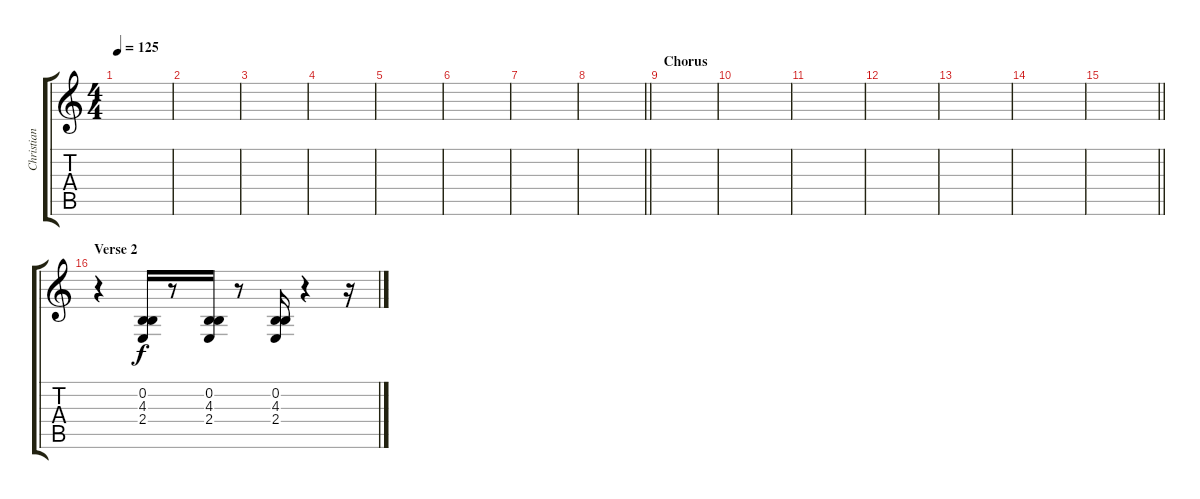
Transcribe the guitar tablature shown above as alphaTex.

\track ("Christian L. (Keyboard)" "Christian ") {instrument stringensemble1}
\staff {score tabs}
\tuning (E4 B3 G3 D3 A2 E2) {hide}
\ts (4 4)
\tempo 125
\clef g2
\ks c
|
|
|
|
|
|
|
\barLineRight lightlight
|
\section ("" "Chorus")
|
|
|
|
|
|
\barLineRight lightlight
|
\section ("" "Verse 2")
r.4{balance 8} (0.2 4.3 2.4).16 r.8 (0.2 4.3 2.4).16 r.8 (0.2 4.3 2.4).16 r.4 r.16
